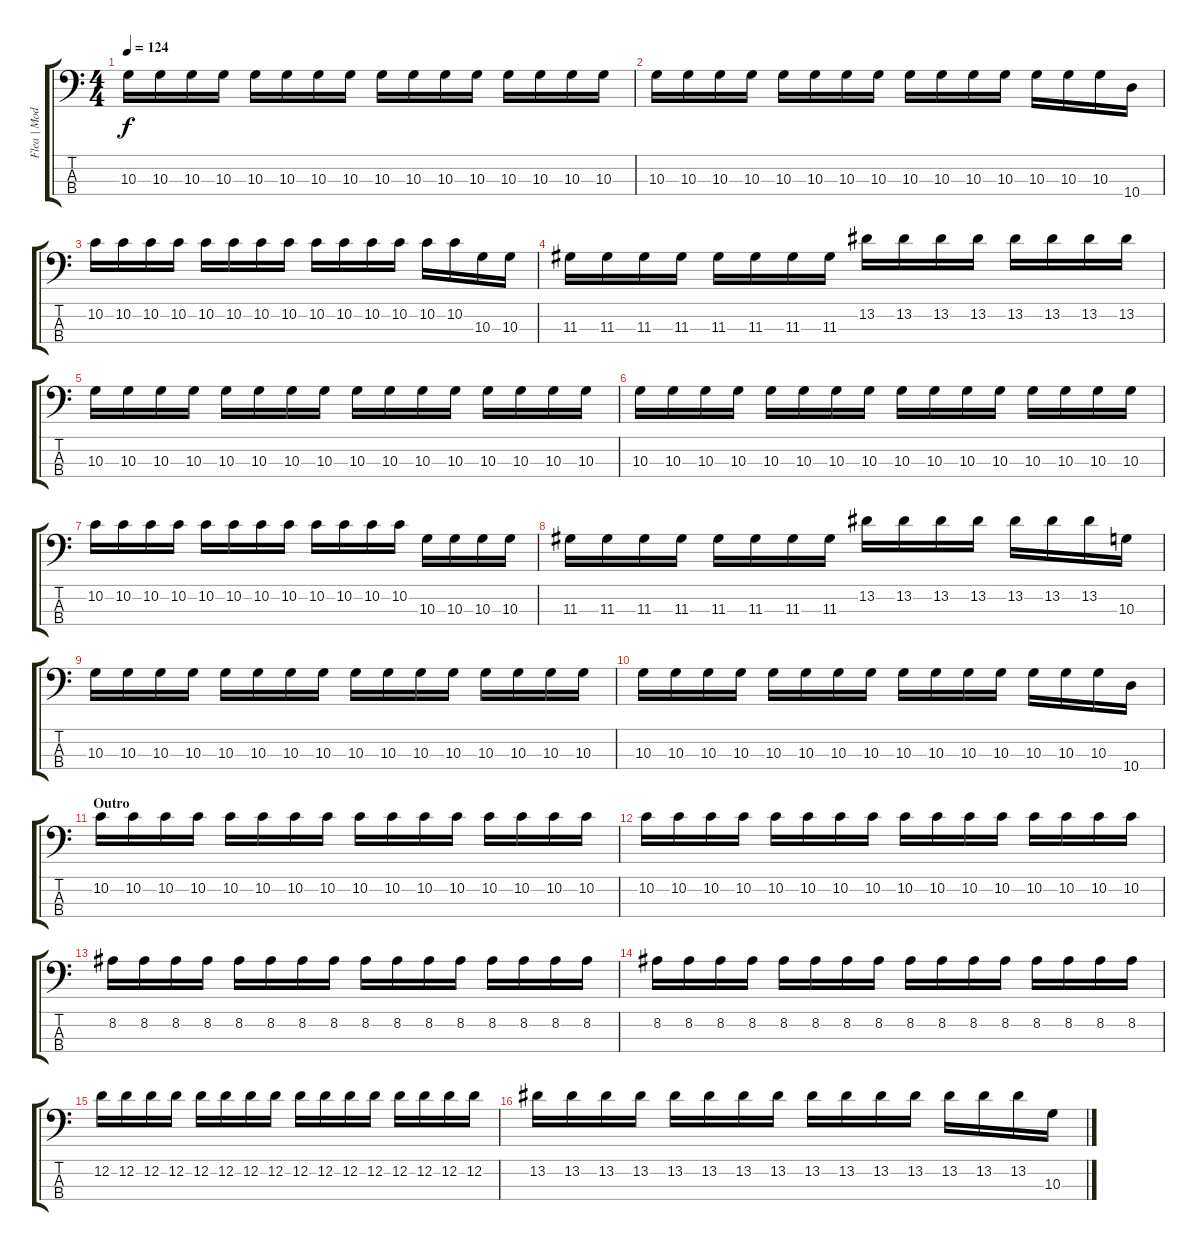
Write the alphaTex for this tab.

\track ("Flea | Modulus Flea Bass | Bass" "Flea | Mod") {instrument electricbasspick}
\staff {score tabs}
\tuning (G2 D2 A1 E1) {hide}
\ts (4 4)
\tempo 124
\clef f4
\ks c
10.3.16{dy f} 10.3.16 10.3.16 10.3.16 10.3.16 10.3.16 10.3.16 10.3.16 10.3.16 10.3.16 10.3.16 10.3.16 10.3.16 10.3.16 10.3.16 10.3.16 |
10.3.16 10.3.16 10.3.16 10.3.16 10.3.16 10.3.16 10.3.16 10.3.16 10.3.16 10.3.16 10.3.16 10.3.16 10.3.16 10.3.16 10.3.16 10.4.16 |
10.2.16 10.2.16 10.2.16 10.2.16 10.2.16 10.2.16 10.2.16 10.2.16 10.2.16 10.2.16 10.2.16 10.2.16 10.2.16 10.2.16 10.3.16 10.3.16 |
11.3.16 11.3.16 11.3.16 11.3.16 11.3.16 11.3.16 11.3.16 11.3.16 13.2.16 13.2.16 13.2.16 13.2.16 13.2.16 13.2.16 13.2.16 13.2.16 |
10.3.16 10.3.16 10.3.16 10.3.16 10.3.16 10.3.16 10.3.16 10.3.16 10.3.16 10.3.16 10.3.16 10.3.16 10.3.16 10.3.16 10.3.16 10.3.16 |
10.3.16 10.3.16 10.3.16 10.3.16 10.3.16 10.3.16 10.3.16 10.3.16 10.3.16 10.3.16 10.3.16 10.3.16 10.3.16 10.3.16 10.3.16 10.3.16 |
10.2.16 10.2.16 10.2.16 10.2.16 10.2.16 10.2.16 10.2.16 10.2.16 10.2.16 10.2.16 10.2.16 10.2.16 10.3.16 10.3.16 10.3.16 10.3.16 |
11.3.16 11.3.16 11.3.16 11.3.16 11.3.16 11.3.16 11.3.16 11.3.16 13.2.16 13.2.16 13.2.16 13.2.16 13.2.16 13.2.16 13.2.16 10.3.16 |
10.3.16 10.3.16 10.3.16 10.3.16 10.3.16 10.3.16 10.3.16 10.3.16 10.3.16 10.3.16 10.3.16 10.3.16 10.3.16 10.3.16 10.3.16 10.3.16 |
10.3.16 10.3.16 10.3.16 10.3.16 10.3.16 10.3.16 10.3.16 10.3.16 10.3.16 10.3.16 10.3.16 10.3.16 10.3.16 10.3.16 10.3.16 10.4.16 |
\section ("" "Outro")
10.2.16 10.2.16 10.2.16 10.2.16 10.2.16 10.2.16 10.2.16 10.2.16 10.2.16 10.2.16 10.2.16 10.2.16 10.2.16 10.2.16 10.2.16 10.2.16 |
10.2.16 10.2.16 10.2.16 10.2.16 10.2.16 10.2.16 10.2.16 10.2.16 10.2.16 10.2.16 10.2.16 10.2.16 10.2.16 10.2.16 10.2.16 10.2.16 |
8.2.16 8.2.16 8.2.16 8.2.16 8.2.16 8.2.16 8.2.16 8.2.16 8.2.16 8.2.16 8.2.16 8.2.16 8.2.16 8.2.16 8.2.16 8.2.16 |
8.2.16 8.2.16 8.2.16 8.2.16 8.2.16 8.2.16 8.2.16 8.2.16 8.2.16 8.2.16 8.2.16 8.2.16 8.2.16 8.2.16 8.2.16 8.2.16 |
12.2.16 12.2.16 12.2.16 12.2.16 12.2.16 12.2.16 12.2.16 12.2.16 12.2.16 12.2.16 12.2.16 12.2.16 12.2.16 12.2.16 12.2.16 12.2.16 |
13.2.16 13.2.16 13.2.16 13.2.16 13.2.16 13.2.16 13.2.16 13.2.16 13.2.16 13.2.16 13.2.16 13.2.16 13.2.16 13.2.16 13.2.16 10.3.16
